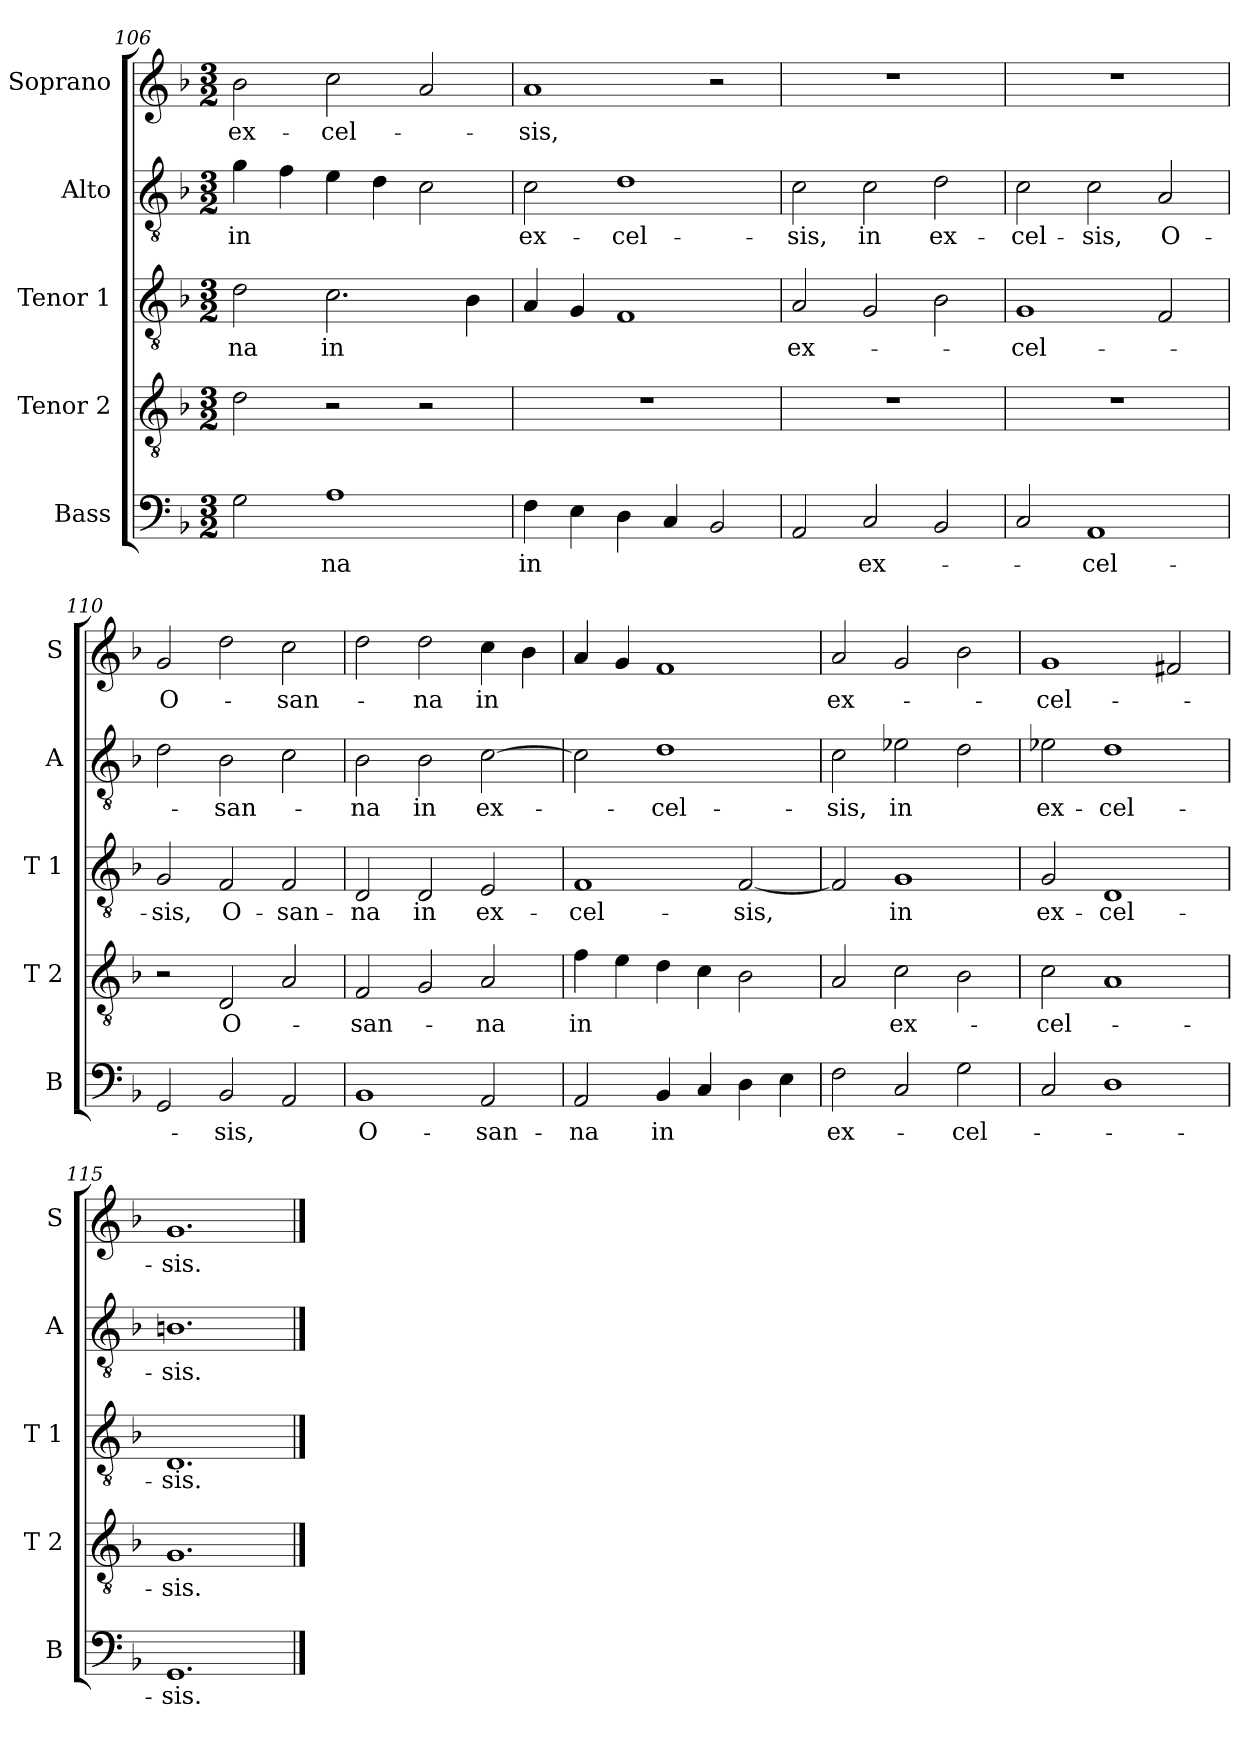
**kern	**text	**kern	**text	**kern	**text	**kern	**text	**kern	**text
*part5	*part5	*part4	*part4	*part3	*part3	*part2	*part2	*part1	*part1
*staff5	*staff5	*staff4	*staff4	*staff3	*staff3	*staff2	*staff2	*staff1	*staff1
*I"Bass	*	*I"Tenor 2	*	*I"Tenor 1	*	*I"Alto	*	*I"Soprano	*
*I'B	*	*I'T 2	*	*I'T 1	*	*I'A	*	*I'S	*
*clefF4	*	*clefGv2	*	*clefGv2	*	*clefGv2	*	*clefG2	*
*k[b-]	*	*k[b-]	*	*k[b-]	*	*k[b-]	*	*k[b-]	*
*F:	*	*F:	*	*F:	*	*F:	*	*F:	*
*M3/2	*	*M3/2	*	*M3/2	*	*M3/2	*	*M3/2	*
=106	=106	=106	=106	=106	=106	=106	=106	=106	=106
!	!	!	!	!	!LO:LY:b	!	!LO:LY:b	!	!LO:LY:b
2G\	.	2d\	.	2d\	-na	4g\	-in	2b-\	ex-
.	.	.	.	.	.	4f\	.	.	.
!	!LO:LY:b	!	!	!	!LO:LY:b	!	!	!	!LO:LY:b
1A	na	2r	.	2.c\	in	4e\	.	2cc\	-cel-
.	.	.	.	.	.	4d\	.	.	.
.	.	2r	.	.	.	2c\	.	2a/	.
.	.	.	.	4B-\	.	.	.	.	.
!!LO:LB:g=z
=107	=107	=107	=107	=107	=107	=107	=107	=107	=107
!	!LO:LY:b	!	!	!	!	!	!LO:LY:b	!	!LO:LY:b
4F\	in	1.r	.	4A/	.	2c\	ex-	1a	-sis,
4E\	.	.	.	4G/	.	.	.	.	.
!	!	!	!	!	!	!	!LO:LY:b	!	!
4D\	.	.	.	1F	.	1d	-cel-	.	.
4C/	.	.	.	.	.	.	.	.	.
2BB-/	.	.	.	.	.	.	.	2r	.
=108	=108	=108	=108	=108	=108	=108	=108	=108	=108
!	!	!	!	!	!LO:LY:b	!	!LO:LY:b	!	!
2AA/	.	1.r	.	2A/	ex-	2c\	-sis,	1.r	.
!	!LO:LY:b	!	!	!	!	!	!LO:LY:b	!	!
2C/	ex-	.	.	2G/	.	2c\	in	.	.
!	!	!	!	!	!	!	!LO:LY:b	!	!
2BB-/	.	.	.	2B-\	.	2d\	ex-	.	.
=109	=109	=109	=109	=109	=109	=109	=109	=109	=109
!	!	!	!	!	!LO:LY:b	!	!LO:LY:b	!	!
2C/	.	1.r	.	1G	-cel-	2c\	-cel-	1.r	.
!	!LO:LY:b	!	!	!	!	!	!LO:LY:b	!	!
1AA	-cel-	.	.	.	.	2c\	-sis,	.	.
!	!	!	!	!	!	!	!LO:LY:b	!	!
.	.	.	.	2F/	.	2A/	O-	.	.
=110	=110	=110	=110	=110	=110	=110	=110	=110	=110
!	!	!	!	!	!LO:LY:b	!	!	!	!LO:LY:b
2GG/	.	2r	.	2G/	-sis,	2d\	.	2g/	O-
!	!LO:LY:b	!	!LO:LY:b	!	!LO:LY:b	!	!LO:LY:b	!	!
2BB-/	-sis,	2D/	-O-	2F/	O-	2B-\	-san-	2dd\	.
!	!	!	!	!	!LO:LY:b	!	!	!	!LO:LY:b
2AA/	.	2A/	.	2F/	-san-	2c\	.	2cc\	-san-
=111	=111	=111	=111	=111	=111	=111	=111	=111	=111
!	!LO:LY:b	!	!LO:LY:b	!	!LO:LY:b	!	!LO:LY:b	!	!
1BB-	O-	2F/	-san-	2D/	-na	2B-\	-na	2dd\	.
!	!	!	!	!	!LO:LY:b	!	!LO:LY:b	!	!LO:LY:b
.	.	2G/	.	2D/	in	2B-\	in	2dd\	-na
!	!LO:LY:b	!	!LO:LY:b	!	!LO:LY:b	!	!LO:LY:b	!	!LO:LY:b
2AA/	-san-	2A/	-na	2E/	ex-	[2c\	ex-	4cc\	in
.	.	.	.	.	.	.	.	4b-\	.
!!LO:PB:g=z
=112	=112	=112	=112	=112	=112	=112	=112	=112	=112
!	!LO:LY:b	!	!LO:LY:b	!	!LO:LY:b	!	!	!	!
2AA/	-na	4f\	in	1F	-cel-	2c\]	.	4a/	.
.	.	4e\	.	.	.	.	.	4g/	.
!	!LO:LY:b	!	!	!	!	!	!LO:LY:b	!	!
4BB-/	in	4d\	.	.	.	1d	-cel-	1f	.
4C/	.	4c\	.	.	.	.	.	.	.
!	!	!	!	!	!LO:LY:b	!	!	!	!
4D\	.	2B-\	.	[2F/	-sis,	.	.	.	.
4E\	.	.	.	.	.	.	.	.	.
=113	=113	=113	=113	=113	=113	=113	=113	=113	=113
!	!LO:LY:b	!	!	!	!	!	!LO:LY:b	!	!LO:LY:b
2F\	ex-	2A/	.	2F/]	.	2c\	-sis,	2a/	ex-
!	!	!	!LO:LY:b	!	!LO:LY:b	!	!LO:LY:b	!	!
2C/	.	2c\	ex-	1G	in	2e-X\	in	2g/	.
!	!LO:LY:b	!	!	!	!	!	!	!	!
2G\	-cel-	2B-\	.	.	.	2d\	.	2b-\	.
=114	=114	=114	=114	=114	=114	=114	=114	=114	=114
!	!	!	!LO:LY:b	!	!LO:LY:b	!	!LO:LY:b	!	!LO:LY:b
2C/	.	2c\	-cel-	2G/	ex-	2e-X\	ex-	1g	-cel-
!	!	!	!	!	!LO:LY:b	!	!LO:LY:b	!	!
1D	.	1A	.	1D	-cel-	1d	-cel-	.	.
.	.	.	.	.	.	.	.	2f#X/	.
=115	=115	=115	=115	=115	=115	=115	=115	=115	=115
!	!LO:LY:b	!	!LO:LY:b	!	!LO:LY:b	!	!LO:LY:b	!	!LO:LY:b
1.GG	-sis.	1.G	-sis.	1.D	-sis.	1.Bn	-sis.	1.g	-sis.
==	==	==	==	==	==	==	==	==	==
*-	*-	*-	*-	*-	*-	*-	*-	*-	*-
